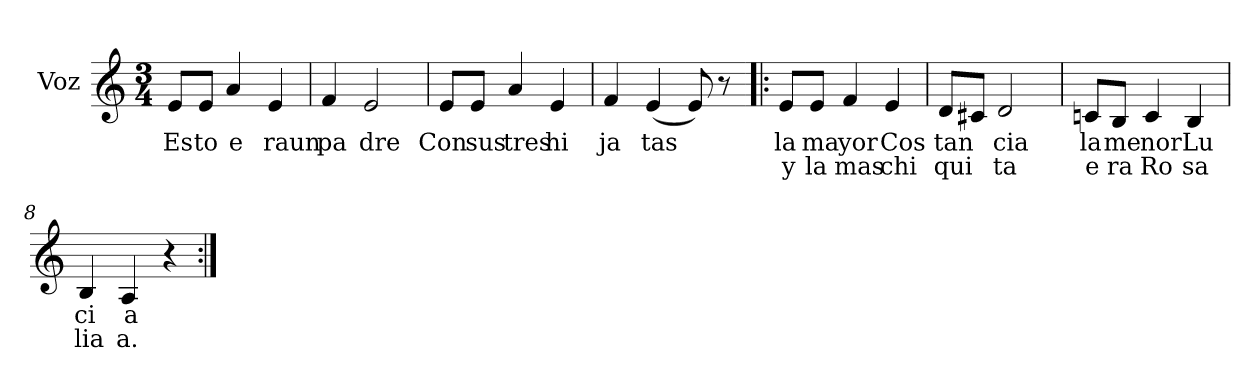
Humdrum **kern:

**kern	**text	**text
*part1	*part1	*part1
*staff1	*staff1	*staff1
*I"Voz	*	*
*I'Voz	*	*
!!LO:PB:g=z
*clefG2	*	*
*k[]	*	*
*C:	*	*
*M3/4	*	*
*MM152	*	*
=1	=1	=1
!	!LO:LY:b:color=#000000	!
8ei/L	Es	.
!	!LO:LY:b:color=#000000	!
8ei/J	to	.
!	!LO:LY:b:color=#000000	!
4ai/	e	.
!	!LO:LY:b:color=#000000	!
4ei/	raun	.
=2	=2	=2
!	!LO:LY:b:color=#000000	!
4fi/	pa	.
!	!LO:LY:b:color=#000000	!
2ei/	dre	.
=3	=3	=3
!	!LO:LY:b:color=#000000	!
8ei/L	Con	.
!	!LO:LY:b:color=#000000	!
8ei/J	sus	.
!	!LO:LY:b:color=#000000	!
4ai/	tres	.
!	!LO:LY:b:color=#000000	!
4ei/	hi	.
=4	=4	=4
!	!LO:LY:b:color=#000000	!
4fi/	ja	.
!	!LO:LY:b:color=#000000	!
(4ei/	tas	.
8ei/)	.	.
8r	.	.
!!LO:LB:g=z
=5!|:	=5!|:	=5!|:
!	!LO:LY:b:color=#000000	!LO:LY:b:color=#000000
8ei/L	la	y
!	!LO:LY:b:color=#000000	!LO:LY:b:color=#000000
8ei/J	ma	la
!	!LO:LY:b:color=#000000	!LO:LY:b:color=#000000
4fi/	yor	mas
!	!LO:LY:b:color=#000000	!LO:LY:b:color=#000000
4ei/	Cos	chi
=6	=6	=6
!	!LO:LY:b:color=#000000	!LO:LY:b:color=#000000
8di/L	tan	qui
8c#Xi/J	.	.
!	!LO:LY:b:color=#000000	!LO:LY:b:color=#000000
2di/	cia	ta
=7	=7	=7
!	!LO:LY:b:color=#000000	!LO:LY:b:color=#000000
8cni/L	la	e
!	!LO:LY:b:color=#000000	!LO:LY:b:color=#000000
8Bi/J	me	ra
!	!LO:LY:b:color=#000000	!LO:LY:b:color=#000000
4ci/	nor	Ro
!	!LO:LY:b:color=#000000	!LO:LY:b:color=#000000
4Bi/	Lu	sa
=8	=8	=8
!	!LO:LY:b:color=#000000	!LO:LY:b:color=#000000
4Bi/	ci	lia
!	!LO:LY:b:color=#000000	!LO:LY:b:color=#000000
4Ai/	a	a.
4r	.	.
=:|!	=:|!	=:|!
*-	*-	*-
